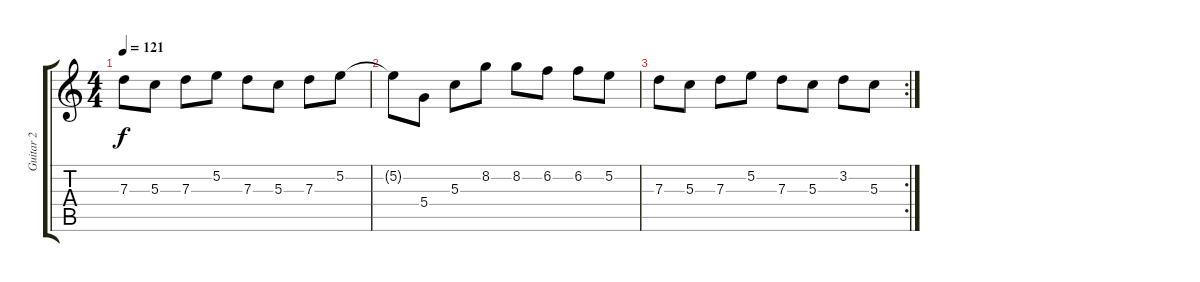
\track ("Guitar 2" "Guitar 2") {instrument acousticguitarsteel}
\staff {score tabs}
\tuning (E4 B3 G3 D3 A2 E2) {hide}
\ts (4 4)
\tempo 121
\clef g2
\ks c
7.3.8{dy f} 5.3.8 7.3.8 5.2.8 7.3.8 5.3.8 7.3.8 5.2.8 |
5.2{t}.8 5.4.8 5.3.8 8.2.8 8.2.8 6.2.8 6.2.8 5.2.8 |
\rc 2
7.3.8 5.3.8 7.3.8 5.2.8 7.3.8 5.3.8 3.2.8 5.3.8
